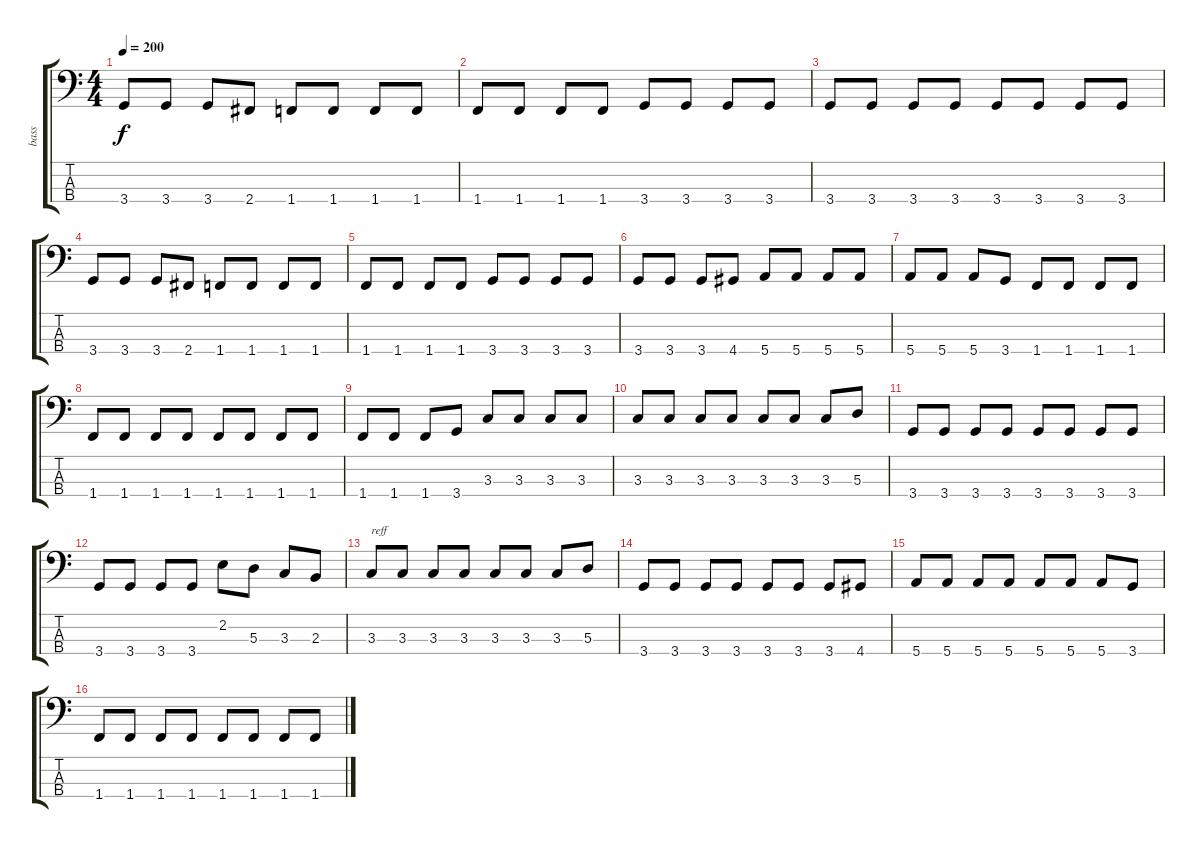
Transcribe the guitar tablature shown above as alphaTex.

\track ("bass " "bass ") {instrument electricbassfinger}
\staff {score tabs}
\tuning (G2 D2 A1 E1) {hide}
\ts (4 4)
\tempo 200
\clef f4
\ks c
3.4.8{dy f} 3.4.8 3.4.8 2.4.8 1.4.8 1.4.8 1.4.8 1.4.8 |
1.4.8 1.4.8 1.4.8 1.4.8 3.4.8 3.4.8 3.4.8 3.4.8 |
3.4.8 3.4.8 3.4.8 3.4.8 3.4.8 3.4.8 3.4.8 3.4.8 |
3.4.8 3.4.8 3.4.8 2.4.8 1.4.8 1.4.8 1.4.8 1.4.8 |
1.4.8 1.4.8 1.4.8 1.4.8 3.4.8 3.4.8 3.4.8 3.4.8 |
3.4.8 3.4.8 3.4.8 4.4.8 5.4.8 5.4.8 5.4.8 5.4.8 |
5.4.8 5.4.8 5.4.8 3.4.8 1.4.8 1.4.8 1.4.8 1.4.8 |
1.4.8 1.4.8 1.4.8 1.4.8 1.4.8 1.4.8 1.4.8 1.4.8 |
1.4.8 1.4.8 1.4.8 3.4.8 3.3.8 3.3.8 3.3.8 3.3.8 |
3.3.8 3.3.8 3.3.8 3.3.8 3.3.8 3.3.8 3.3.8 5.3.8 |
3.4.8 3.4.8 3.4.8 3.4.8 3.4.8 3.4.8 3.4.8 3.4.8 |
3.4.8 3.4.8 3.4.8 3.4.8 2.2.8 5.3.8 3.3.8 2.3.8 |
3.3.8{txt "reff"} 3.3.8 3.3.8 3.3.8 3.3.8 3.3.8 3.3.8 5.3.8 |
3.4.8 3.4.8 3.4.8 3.4.8 3.4.8 3.4.8 3.4.8 4.4.8 |
5.4.8 5.4.8 5.4.8 5.4.8 5.4.8 5.4.8 5.4.8 3.4.8 |
1.4.8 1.4.8 1.4.8 1.4.8 1.4.8 1.4.8 1.4.8 1.4.8
